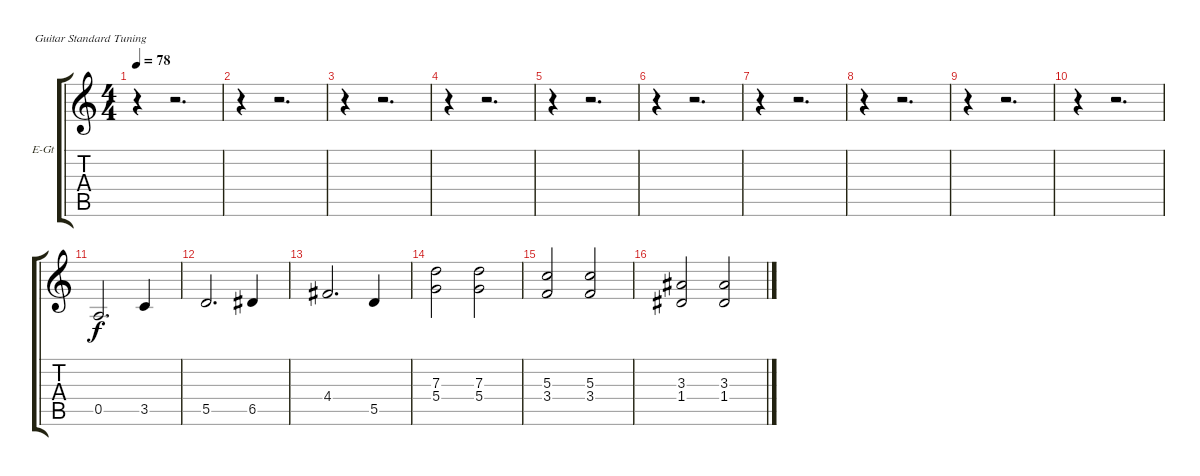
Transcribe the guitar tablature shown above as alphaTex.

\bracketExtendMode groupsimilarinstruments
\firstSystemTrackNameOrientation horizontal
\otherSystemsTrackNameOrientation horizontal
\track ("Bajeo Con Guitarra" "E-Gt") {instrument electricguitarjazz}
\staff {score tabs}
\tuning (E4 B3 G3 D3 A2 E2)
\ts (4 4)
\tempo 78
\clef g2
\ks c
r.4{dy f} r.2{d} |
r.4 r.2{d} |
r.4 r.2{d} |
r.4 r.2{d} |
r.4 r.2{d} |
r.4 r.2{d} |
r.4 r.2{d} |
r.4 r.2{d} |
r.4 r.2{d} |
r.4 r.2{d} |
0.5.2{d} 3.5.4 |
5.5.2{d} 6.5.4 |
4.4.2{d} 5.5.4 |
(7.3 5.4).2 (7.3 5.4).2 |
(5.3 3.4).2 (5.3 3.4).2 |
(3.3 1.4).2 (3.3 1.4).2
